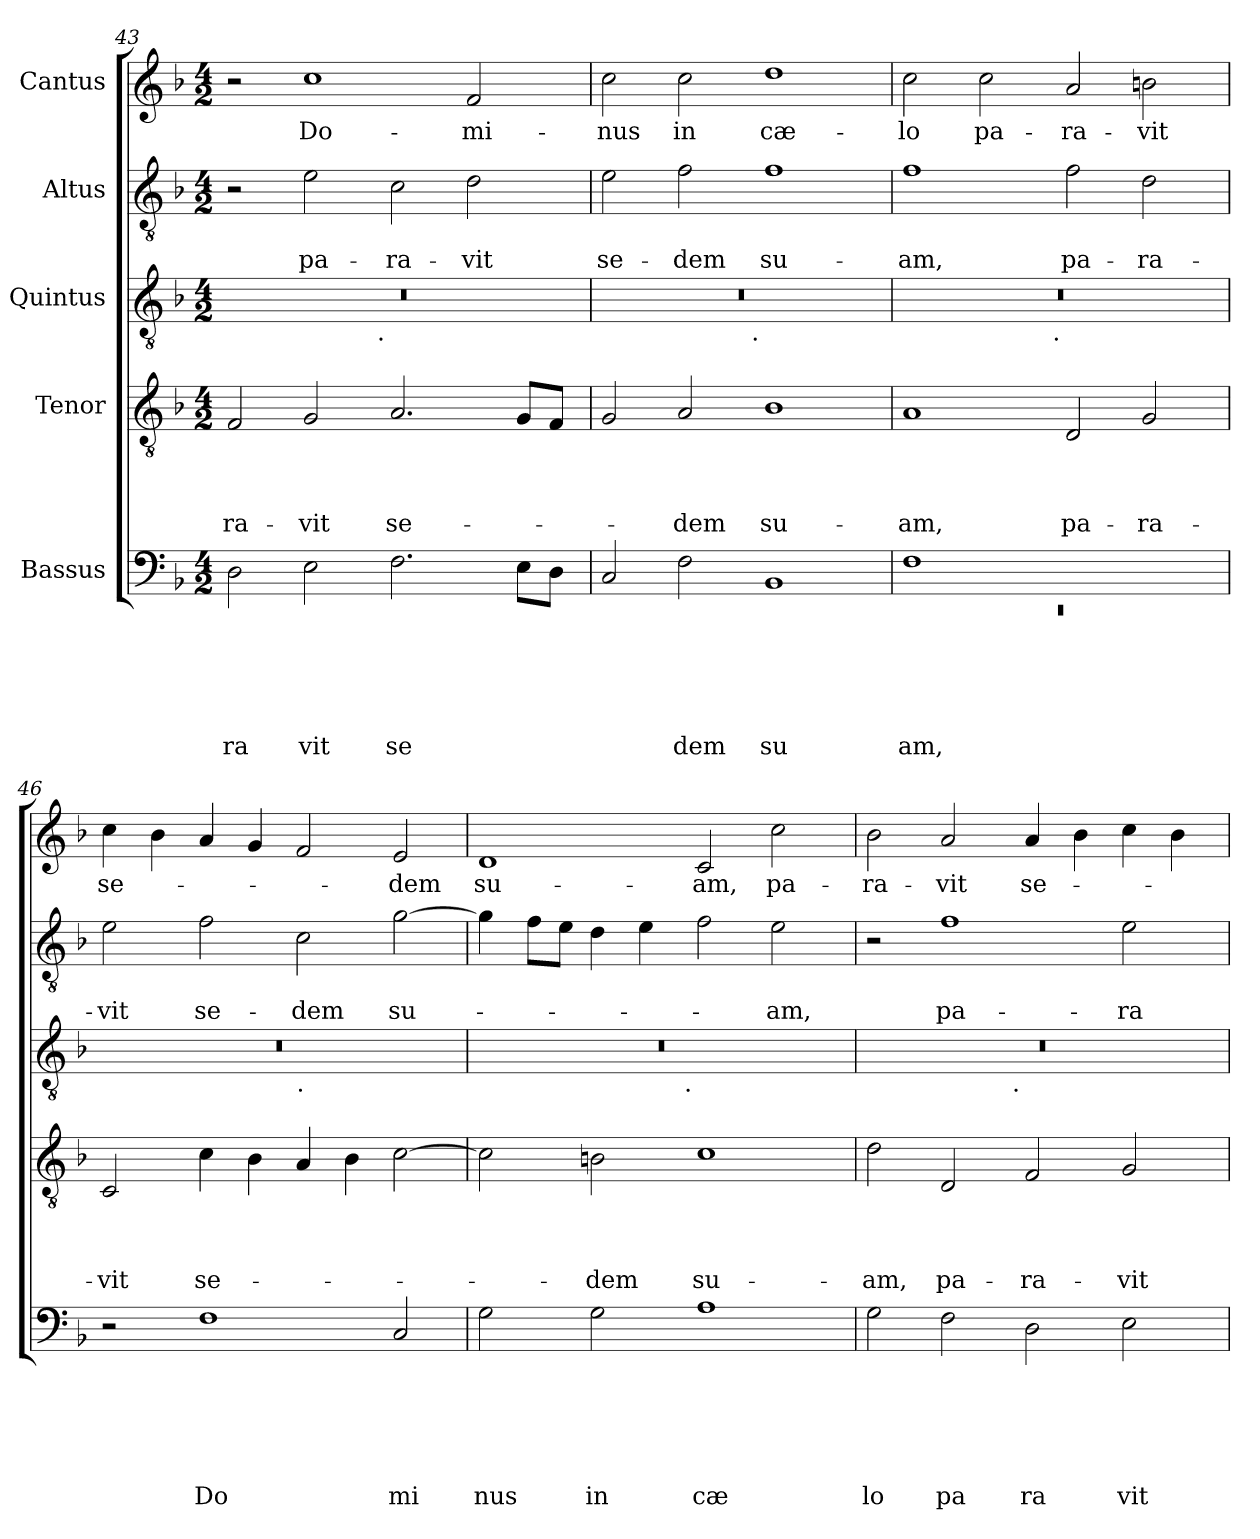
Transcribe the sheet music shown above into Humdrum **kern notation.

**kern	**text	**text	**text	**text	**text	**text	**kern	**text	**text	**text	**text	**kern	**kern	**text	**text	**kern	**text
*part5	*part5	*part5	*part5	*part5	*part5	*part5	*part4	*part4	*part4	*part4	*part4	*part3	*part2	*part2	*part2	*part1	*part1
*staff5	*staff5	*staff5	*staff5	*staff5	*staff5	*staff5	*staff4	*staff4	*staff4	*staff4	*staff4	*staff3	*staff2	*staff2	*staff2	*staff1	*staff1
*I"Bassus	*	*	*	*	*	*	*I"Tenor	*	*	*	*	*I"Quintus	*I"Altus	*	*	*I"Cantus	*
!!LO:PB:g=z
*clefF4	*	*	*	*	*	*	*clefGv2	*	*	*	*	*clefGv2	*clefGv2	*	*	*clefG2	*
*k[b-]	*	*	*	*	*	*	*k[b-]	*	*	*	*	*k[b-]	*k[b-]	*	*	*k[b-]	*
*F:	*	*	*	*	*	*	*F:	*	*	*	*	*F:	*F:	*	*	*F:	*
*M4/2	*	*	*	*	*	*	*M4/2	*	*	*	*	*M4/2	*M4/2	*	*	*M4/2	*
=43	=43	=43	=43	=43	=43	=43	=43	=43	=43	=43	=43	=43	=43	=43	=43	=43	=43
!	!	!	!	!	!	!LO:LY:b	!	!	!	!	!LO:LY:b	!	!	!	!	!	!
*	*	*	*	*	*	*	*	*	*	*	*	*^	*	*	*	*	*
2D\	.	.	.	.	.	ra	2F/	.	.	.	-ra-	0r	2ryy	2r	.	.	2r	.
!	!	!	!	!	!	!LO:LY:b	!	!	!	!	!LO:LY:b	!	!	!	!	!LO:LY:b	!	!LO:LY:b
2E\	.	.	.	.	.	vit	2G/	.	.	.	-vit	.	4...ryy	2e\	.	pa-	1cc	Do-
!	!	!	!	!	!	!	!	!	!	!	!	!	!LO:TX:b:t=.	!	!	!	!	!
.	.	.	.	.	.	.	.	.	.	.	.	.	1ryy	.	.	.	.	.
!	!	!	!	!	!	!LO:LY:b	!	!	!	!	!LO:LY:b	!	!	!	!	!LO:LY:b	!	!
2.F\	.	.	.	.	.	se	2.A/	.	.	.	se-	.	.	2c\	.	-ra-	.	.
!	!	!	!	!	!	!	!	!	!	!	!	!	!	!	!	!LO:LY:b	!	!LO:LY:b
.	.	.	.	.	.	.	.	.	.	.	.	.	.	2d\	.	-vit	2f/	-mi-
8E\L	.	.	.	.	.	.	8G/L	.	.	.	.	.	.	.	.	.	.	.
8D\J	.	.	.	.	.	.	8F/J	.	.	.	.	.	.	.	.	.	.	.
.	.	.	.	.	.	.	.	.	.	.	.	.	32ryy	.	.	.	.	.
=44	=44	=44	=44	=44	=44	=44	=44	=44	=44	=44	=44	=44	=44	=44	=44	=44	=44	=44
!	!	!	!	!	!	!	!	!	!	!	!	!	!	!	!	!LO:LY:b	!	!LO:LY:b
2C/	.	.	.	.	.	.	2G/	.	.	.	.	0r	2ryy	2e\	.	se-	2cc\	-nus
!	!	!	!	!	!	!LO:LY:b	!	!	!	!	!LO:LY:b	!	!	!	!	!LO:LY:b	!	!LO:LY:b
2F\	.	.	.	.	.	dem	2A/	.	.	.	-dem	.	4...ryy	2f\	.	-dem	2cc\	in
!	!	!	!	!	!	!	!	!	!	!	!	!	!LO:TX:b:t=.	!	!	!	!	!
.	.	.	.	.	.	.	.	.	.	.	.	.	1ryy	.	.	.	.	.
!	!	!	!	!	!	!LO:LY:b	!	!	!	!	!LO:LY:b	!	!	!	!	!LO:LY:b	!	!LO:LY:b
1BB-	.	.	.	.	.	su	1B-	.	.	.	su-	.	.	1f	.	su-	1dd	cæ-
.	.	.	.	.	.	.	.	.	.	.	.	.	32ryy	.	.	.	.	.
=45	=45	=45	=45	=45	=45	=45	=45	=45	=45	=45	=45	=45	=45	=45	=45	=45	=45	=45
*^	*	*	*	*	*	*	*	*	*	*	*	*	*	*	*	*	*	*
!	!LO:N:vis=1	!	!	!	!	!	!LO:LY:b	!	!	!	!	!LO:LY:b	!	!	!	!	!LO:LY:b	!	!LO:LY:b
1F	0rEE	.	.	.	.	.	am,	1A	.	.	.	-am,	0r	2ryy	1f	.	-am,	2cc\	-lo
!	!	!	!	!	!	!	!	!	!	!	!	!	!	!	!	!	!	!	!LO:LY:b
.	.	.	.	.	.	.	.	.	.	.	.	.	.	4...ryy	.	.	.	2cc\	pa-
!	!	!	!	!	!	!	!	!	!	!	!	!	!	!LO:TX:b:t=.	!	!	!	!	!
.	.	.	.	.	.	.	.	.	.	.	.	.	.	1ryy	.	.	.	.	.
!	!	!	!	!	!	!	!	!	!	!	!	!LO:LY:b	!	!	!	!	!LO:LY:b	!	!LO:LY:b
1ryy	.	.	.	.	.	.	.	2D/	.	.	.	pa-	.	.	2f\	.	pa-	2a/	-ra-
!	!	!	!	!	!	!	!	!	!	!	!	!LO:LY:b	!	!	!	!	!LO:LY:b	!	!LO:LY:b
.	.	.	.	.	.	.	.	2G/	.	.	.	-ra-	.	.	2d\	.	-ra-	2bn\	-vit
.	.	.	.	.	.	.	.	.	.	.	.	.	.	32ryy	.	.	.	.	.
=46	=46	=46	=46	=46	=46	=46	=46	=46	=46	=46	=46	=46	=46	=46	=46	=46	=46	=46	=46
!	!	!	!	!	!	!	!	!	!	!	!	!LO:LY:b	!	!	!	!	!LO:LY:b	!	!LO:LY:b
*v	*v	*	*	*	*	*	*	*	*	*	*	*	*	*	*	*	*	*	*
2r	.	.	.	.	.	.	2C/	.	.	.	-vit	0r	1ryy	2e\	.	-vit	4cc\	se-
.	.	.	.	.	.	.	.	.	.	.	.	.	.	.	.	.	4b-\	.
!	!	!	!	!	!	!LO:LY:b	!	!	!	!	!LO:LY:b	!	!	!	!	!LO:LY:b	!	!
1F	.	.	.	.	.	Do	4c\	.	.	.	se-	.	.	2f\	.	se-	4a/	.
.	.	.	.	.	.	.	4B-\	.	.	.	.	.	.	.	.	.	4g/	.
!	!	!	!	!	!	!	!	!	!	!	!	!	!LO:TX:b:t=.	!	!	!	!	!
!	!	!	!	!	!	!	!	!	!	!	!	!	!	!	!	!LO:LY:b	!	!
.	.	.	.	.	.	.	4A/	.	.	.	.	.	1ryy	2c\	.	-dem	2f/	.
.	.	.	.	.	.	.	4B-\	.	.	.	.	.	.	.	.	.	.	.
!	!	!	!	!	!	!LO:LY:b	!	!	!	!	!	!	!	!	!	!LO:LY:b	!	!LO:LY:b
2C/	.	.	.	.	.	mi	[>2c\	.	.	.	.	.	.	[>2g\	.	su-	2e/	-dem
=47	=47	=47	=47	=47	=47	=47	=47	=47	=47	=47	=47	=47	=47	=47	=47	=47	=47	=47
!	!	!	!	!	!	!LO:LY:b	!	!	!	!	!	!	!	!	!	!	!	!LO:LY:b
2G\	.	.	.	.	.	nus	2c\]	.	.	.	.	0r	2ryy	4g\]	.	.	1d	su-
.	.	.	.	.	.	.	.	.	.	.	.	.	.	8f\L	.	.	.	.
.	.	.	.	.	.	.	.	.	.	.	.	.	.	8e\J	.	.	.	.
!	!	!	!	!	!	!LO:LY:b	!	!	!	!	!LO:LY:b	!	!	!	!	!	!	!
2G\	.	.	.	.	.	in	2B\	.	.	.	-dem	.	4...ryy	4d\	.	.	.	.
.	.	.	.	.	.	.	.	.	.	.	.	.	.	4e\	.	.	.	.
!	!	!	!	!	!	!	!	!	!	!	!	!	!LO:TX:b:t=.	!	!	!	!	!
.	.	.	.	.	.	.	.	.	.	.	.	.	1ryy	.	.	.	.	.
!	!	!	!	!	!	!LO:LY:b	!	!	!	!	!LO:LY:b	!	!	!	!	!	!	!LO:LY:b
1A	.	.	.	.	.	cæ	1c	.	.	.	su-	.	.	2f\	.	.	2c/	-am,
!	!	!	!	!	!	!	!	!	!	!	!	!	!	!	!	!LO:LY:b	!	!LO:LY:b
.	.	.	.	.	.	.	.	.	.	.	.	.	.	2e\	.	-am,	2cc\	pa-
.	.	.	.	.	.	.	.	.	.	.	.	.	32ryy	.	.	.	.	.
=48	=48	=48	=48	=48	=48	=48	=48	=48	=48	=48	=48	=48	=48	=48	=48	=48	=48	=48
!	!	!	!	!	!	!LO:LY:b	!	!	!	!	!LO:LY:b	!	!	!	!	!	!	!LO:LY:b
2G\	.	.	.	.	.	lo	2d\	.	.	.	-am,	0r	2ryy	2r	.	.	2b-\	-ra-
!	!	!	!	!	!	!LO:LY:b	!	!	!	!	!LO:LY:b	!	!	!	!	!LO:LY:b	!	!LO:LY:b
2F\	.	.	.	.	.	pa	2D/	.	.	.	pa-	.	4...ryy	1f	.	pa-	2a/	-vit
!	!	!	!	!	!	!	!	!	!	!	!	!	!LO:TX:b:t=.	!	!	!	!	!
.	.	.	.	.	.	.	.	.	.	.	.	.	1ryy	.	.	.	.	.
!	!	!	!	!	!	!LO:LY:b	!	!	!	!	!LO:LY:b	!	!	!	!	!	!	!LO:LY:b
2D\	.	.	.	.	.	ra	2F/	.	.	.	-ra-	.	.	.	.	.	4a/	se-
.	.	.	.	.	.	.	.	.	.	.	.	.	.	.	.	.	4b-\	.
!	!	!	!	!	!	!LO:LY:b	!	!	!	!	!LO:LY:b	!	!	!	!	!LO:LY:b	!	!
2E\	.	.	.	.	.	vit	2G/	.	.	.	-vit	.	.	2e\	.	-ra-	4cc\	.
.	.	.	.	.	.	.	.	.	.	.	.	.	.	.	.	.	4b-\	.
.	.	.	.	.	.	.	.	.	.	.	.	.	32ryy	.	.	.	.	.
*	*	*	*	*	*	*	*	*	*	*	*	*v	*v	*	*	*	*	*
=	=	=	=	=	=	=	=	=	=	=	=	=	=	=	=	=	=
*-	*-	*-	*-	*-	*-	*-	*-	*-	*-	*-	*-	*-	*-	*-	*-	*-	*-
